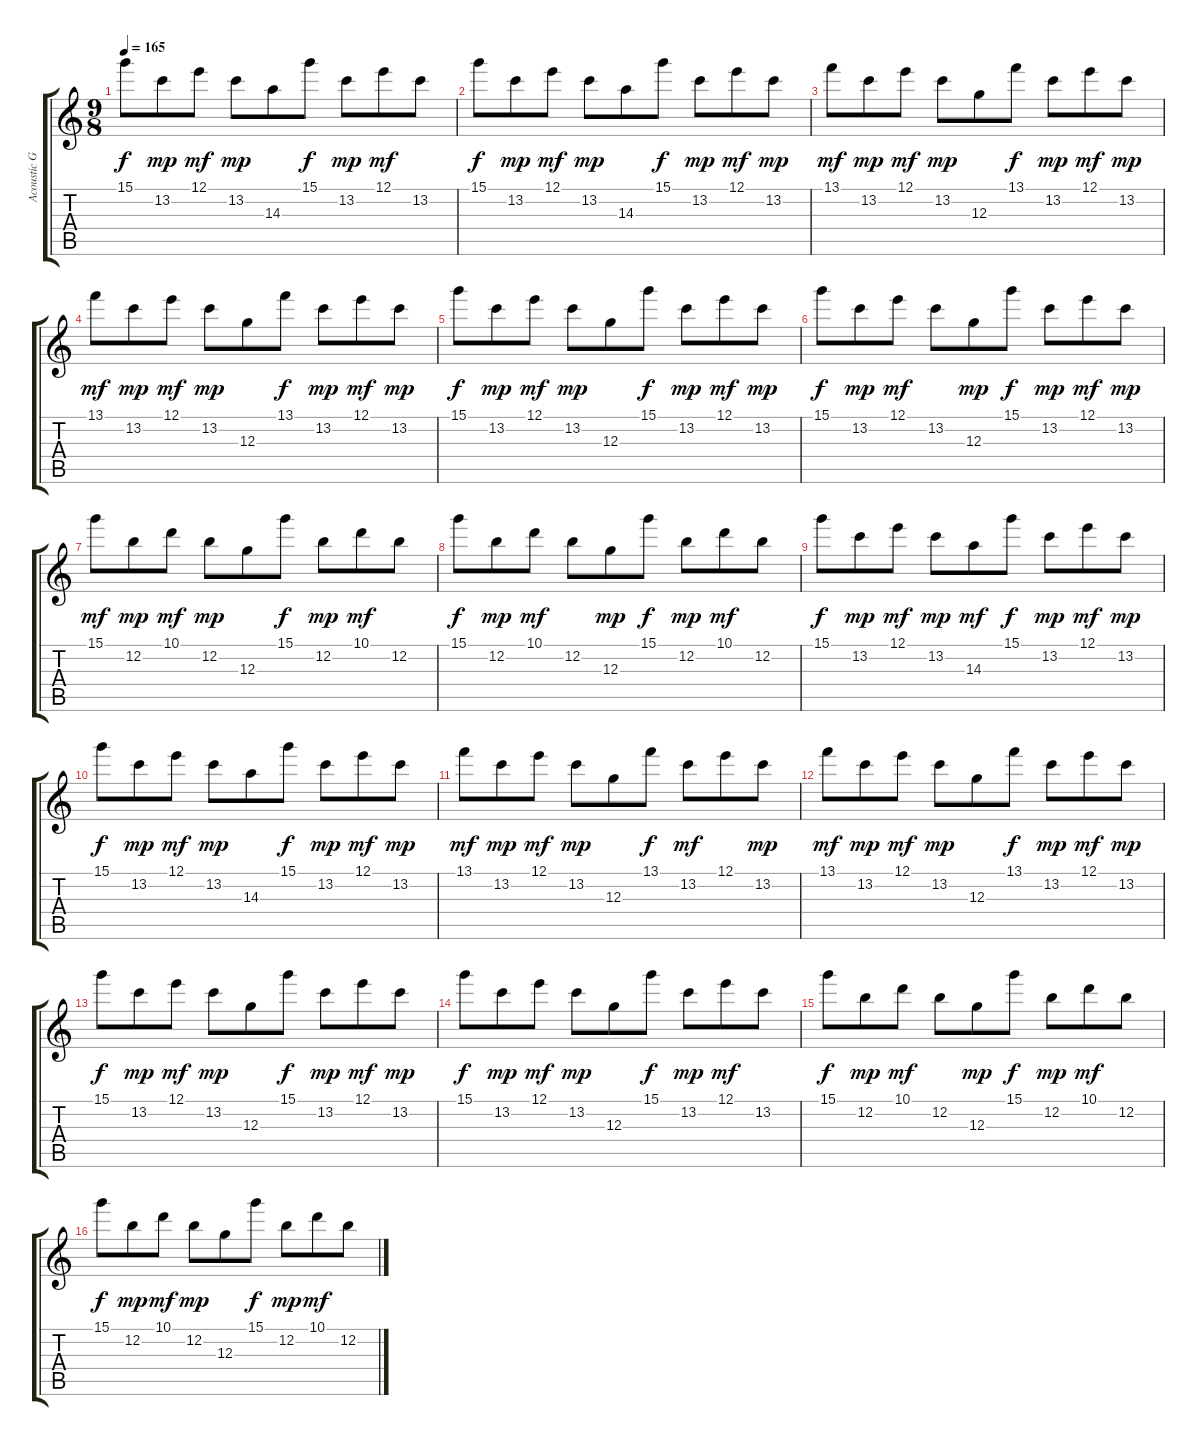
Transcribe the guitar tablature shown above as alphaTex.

\track ("Acoustic Guitar" "Acoustic G") {instrument acousticguitarsteel}
\staff {score tabs}
\tuning (E4 B3 G3 D3 A2 E2) {hide}
\ts (9 8)
\tempo 165
\clef g2
\ks c
15.1.8{dy f} 13.2.8{dy mp} 12.1.8{dy mf} 13.2.8{dy mp} 14.3.8 15.1.8{dy f} 13.2.8{dy mp} 12.1.8{dy mf} 13.2.8 |
15.1.8{dy f} 13.2.8{dy mp} 12.1.8{dy mf} 13.2.8{dy mp} 14.3.8 15.1.8{dy f} 13.2.8{dy mp} 12.1.8{dy mf} 13.2.8{dy mp} |
13.1.8{dy mf} 13.2.8{dy mp} 12.1.8{dy mf} 13.2.8{dy mp} 12.3.8 13.1.8{dy f} 13.2.8{dy mp} 12.1.8{dy mf} 13.2.8{dy mp} |
13.1.8{dy mf} 13.2.8{dy mp} 12.1.8{dy mf} 13.2.8{dy mp} 12.3.8 13.1.8{dy f} 13.2.8{dy mp} 12.1.8{dy mf} 13.2.8{dy mp} |
15.1.8{dy f} 13.2.8{dy mp} 12.1.8{dy mf} 13.2.8{dy mp} 12.3.8 15.1.8{dy f} 13.2.8{dy mp} 12.1.8{dy mf} 13.2.8{dy mp} |
15.1.8{dy f} 13.2.8{dy mp} 12.1.8{dy mf} 13.2.8 12.3.8{dy mp} 15.1.8{dy f} 13.2.8{dy mp} 12.1.8{dy mf} 13.2.8{dy mp} |
15.1.8{dy mf} 12.2.8{dy mp} 10.1.8{dy mf} 12.2.8{dy mp} 12.3.8 15.1.8{dy f} 12.2.8{dy mp} 10.1.8{dy mf} 12.2.8 |
15.1.8{dy f} 12.2.8{dy mp} 10.1.8{dy mf} 12.2.8 12.3.8{dy mp} 15.1.8{dy f} 12.2.8{dy mp} 10.1.8{dy mf} 12.2.8 |
15.1.8{dy f} 13.2.8{dy mp} 12.1.8{dy mf} 13.2.8{dy mp} 14.3.8{dy mf} 15.1.8{dy f} 13.2.8{dy mp} 12.1.8{dy mf} 13.2.8{dy mp} |
15.1.8{dy f} 13.2.8{dy mp} 12.1.8{dy mf} 13.2.8{dy mp} 14.3.8 15.1.8{dy f} 13.2.8{dy mp} 12.1.8{dy mf} 13.2.8{dy mp} |
13.1.8{dy mf} 13.2.8{dy mp} 12.1.8{dy mf} 13.2.8{dy mp} 12.3.8 13.1.8{dy f} 13.2.8{dy mf} 12.1.8 13.2.8{dy mp} |
13.1.8{dy mf} 13.2.8{dy mp} 12.1.8{dy mf} 13.2.8{dy mp} 12.3.8 13.1.8{dy f} 13.2.8{dy mp} 12.1.8{dy mf} 13.2.8{dy mp} |
15.1.8{dy f} 13.2.8{dy mp} 12.1.8{dy mf} 13.2.8{dy mp} 12.3.8 15.1.8{dy f} 13.2.8{dy mp} 12.1.8{dy mf} 13.2.8{dy mp} |
15.1.8{dy f} 13.2.8{dy mp} 12.1.8{dy mf} 13.2.8{dy mp} 12.3.8 15.1.8{dy f} 13.2.8{dy mp} 12.1.8{dy mf} 13.2.8 |
15.1.8{dy f} 12.2.8{dy mp} 10.1.8{dy mf} 12.2.8 12.3.8{dy mp} 15.1.8{dy f} 12.2.8{dy mp} 10.1.8{dy mf} 12.2.8 |
15.1.8{dy f} 12.2.8{dy mp} 10.1.8{dy mf} 12.2.8{dy mp} 12.3.8 15.1.8{dy f} 12.2.8{dy mp} 10.1.8{dy mf} 12.2.8
